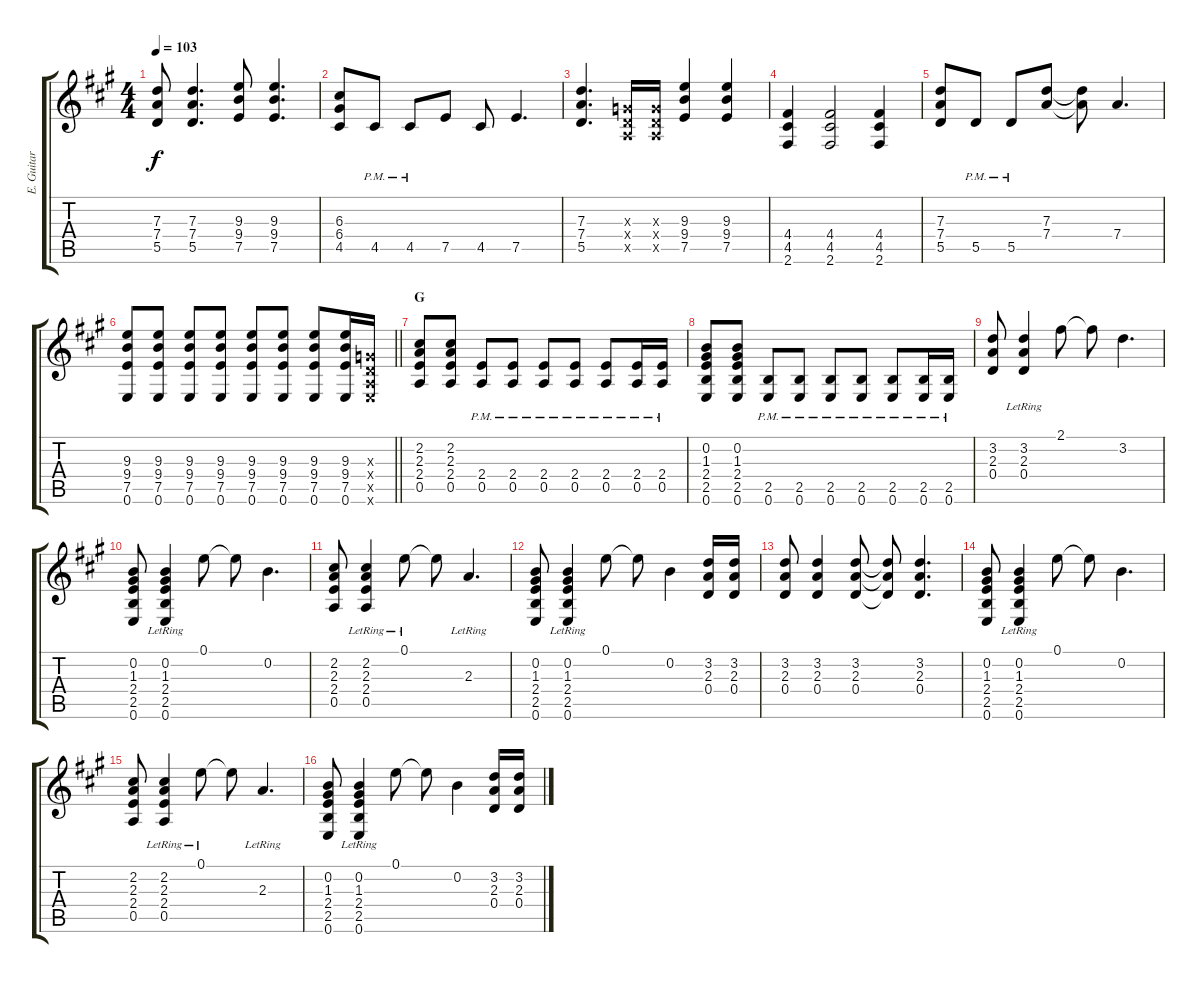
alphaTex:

\track ("E. Guitar I" "E. Guitar ") {instrument overdrivenguitar}
\staff {score tabs}
\tuning (E4 B3 G3 D3 A2 E2) {hide}
\ts (4 4)
\tempo 103
\clef g2
\ks a
(7.3 7.4 5.5).8{dy f} (7.3 7.4 5.5).4{d} (9.3 9.4 7.5).8 (9.3 9.4 7.5).4{d} |
(6.3 6.4 4.5).8 4.5{pm}.8 4.5{pm}.8 7.5.8 4.5.8 7.5.4{d} |
(7.3 7.4 5.5).4{d} (0.3{x} 0.4{x} 0.5{x}).16 (0.3{x} 0.4{x} 0.5{x}).16 (9.3 9.4 7.5).4 (9.3 9.4 7.5).4 |
(4.4 4.5 2.6).4 (4.4 4.5 2.6).2 (4.4 4.5 2.6).4 |
(7.3 7.4 5.5).8 5.5{pm}.8 5.5{pm}.8 (7.3 7.4).8 (7.3{t} 7.4{t}).8 7.4.4{d} |
\barLineRight lightlight
(9.3 9.4 7.5 0.6).8 (9.3 9.4 7.5 0.6).8 (9.3 9.4 7.5 0.6).8 (9.3 9.4 7.5 0.6).8 (9.3 9.4 7.5 0.6).8 (9.3 9.4 7.5 0.6).8 (9.3 9.4 7.5 0.6).8 (9.3 9.4 7.5 0.6).16 (0.3{x} 0.4{x} 0.5{x} 0.6{x}).16 |
\section ("" "G")
(2.2 2.3 2.4 0.5).8 (2.2 2.3 2.4 0.5).8 (2.4{pm} 0.5{pm}).8 (2.4{pm} 0.5{pm}).8 (2.4{pm} 0.5{pm}).8 (2.4{pm} 0.5{pm}).8 (2.4{pm} 0.5{pm}).8 (2.4{pm} 0.5{pm}).16 (2.4{pm} 0.5{pm}).16 |
(0.2 1.3 2.4 2.5 0.6).8 (0.2 1.3 2.4 2.5 0.6).8 (2.5{pm} 0.6{pm}).8 (2.5{pm} 0.6{pm}).8 (2.5{pm} 0.6{pm}).8 (2.5{pm} 0.6{pm}).8 (2.5{pm} 0.6{pm}).8 (2.5{pm} 0.6{pm}).16 (2.5{pm} 0.6{pm}).16 |
(3.2 2.3 0.4).8 (3.2{lr} 2.3{lr} 0.4{lr}).4 2.1.8 2.1{t}.8 3.2.4{d} |
(0.2 1.3 2.4 2.5 0.6).8 (0.2{lr} 1.3{lr} 2.4{lr} 2.5{lr} 0.6{lr}).4 0.1.8 0.1{t}.8 0.2.4{d} |
(2.2 2.3 2.4 0.5).8 (2.2{lr} 2.3{lr} 2.4{lr} 0.5{lr}).4 0.1{lr}.8 0.1{t}.8 2.3{lr}.4{d} |
(0.2 1.3 2.4 2.5 0.6).8 (0.2{lr} 1.3{lr} 2.4{lr} 2.5{lr} 0.6{lr}).4 0.1.8 0.1{t}.8 0.2.4 (3.2 2.3 0.4).16 (3.2 2.3 0.4).16 |
(3.2 2.3 0.4).8 (3.2 2.3 0.4).4 (3.2 2.3 0.4).8 (3.2{t} 2.3{t} 0.4{t}).8 (3.2 2.3 0.4).4{d} |
(0.2 1.3 2.4 2.5 0.6).8 (0.2{lr} 1.3{lr} 2.4{lr} 2.5{lr} 0.6{lr}).4 0.1.8 0.1{t}.8 0.2.4{d} |
(2.2 2.3 2.4 0.5).8 (2.2{lr} 2.3{lr} 2.4{lr} 0.5{lr}).4 0.1{lr}.8 0.1{t}.8 2.3{lr}.4{d} |
(0.2 1.3 2.4 2.5 0.6).8 (0.2{lr} 1.3{lr} 2.4{lr} 2.5{lr} 0.6{lr}).4 0.1.8 0.1{t}.8 0.2.4 (3.2 2.3 0.4).16 (3.2 2.3 0.4).16
